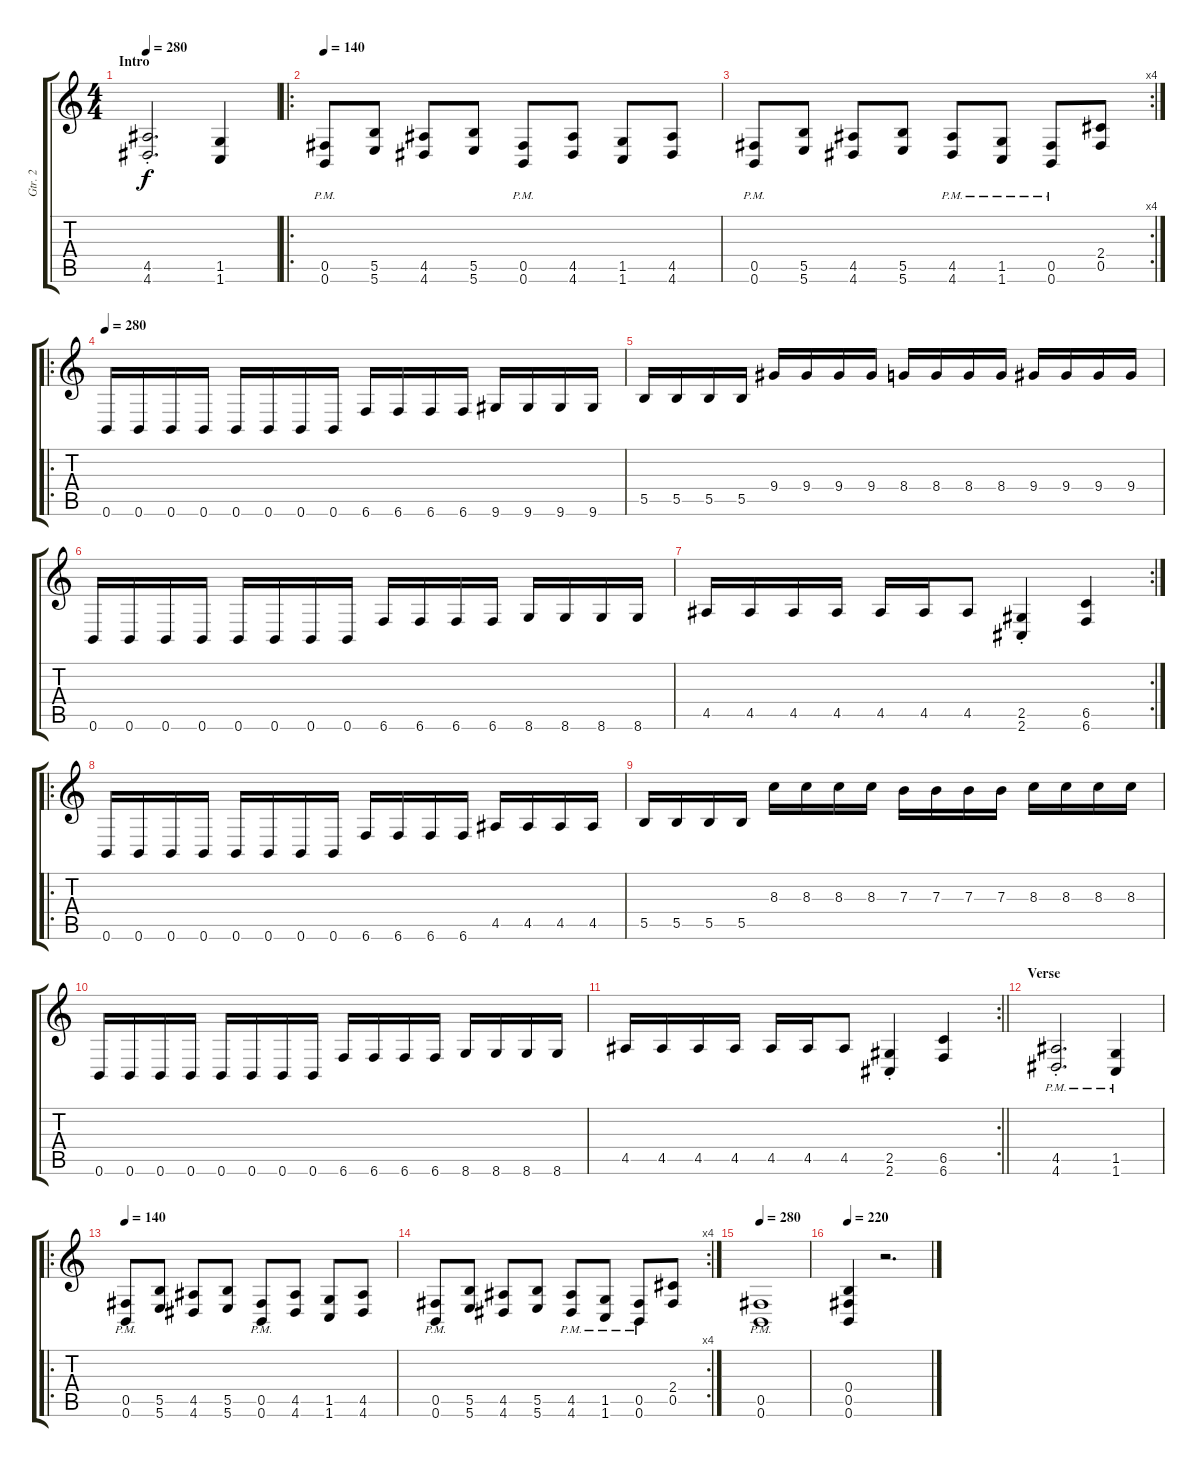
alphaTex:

\track ("Gtr. 2" "Gtr. 2") {instrument distortionguitar}
\staff {score tabs}
\tuning (Db4 Ab3 E3 B2 Gb2 B1) {hide}
\ts (4 4)
\section ("" "Intro")
\tempo 280
\clef g2
\ks c
(4.5{st} 4.6{st}).2{d dy f instrument distortionguitar} (1.5 1.6).4 |
\ro
\tempo 140
(0.5{pm} 0.6{pm}).8 (5.5 5.6).8 (4.5 4.6).8 (5.5 5.6).8 (0.5{pm} 0.6{pm}).8 (4.5 4.6).8 (1.5 1.6).8 (4.5 4.6).8 |
\rc 4
(0.5{pm} 0.6{pm}).8 (5.5 5.6).8 (4.5 4.6).8 (5.5 5.6).8 (4.5{pm} 4.6{pm}).8 (1.5{pm} 1.6{pm}).8 (0.5{pm} 0.6{pm}).8 (2.4 0.5).8 |
\ro
\tempo 280
0.6.16 0.6.16 0.6.16 0.6.16 0.6.16 0.6.16 0.6.16 0.6.16 6.6.16 6.6.16 6.6.16 6.6.16 9.6.16 9.6.16 9.6.16 9.6.16 |
5.5.16 5.5.16 5.5.16 5.5.16 9.4.16 9.4.16 9.4.16 9.4.16 8.4.16 8.4.16 8.4.16 8.4.16 9.4.16 9.4.16 9.4.16 9.4.16 |
0.6.16 0.6.16 0.6.16 0.6.16 0.6.16 0.6.16 0.6.16 0.6.16 6.6.16 6.6.16 6.6.16 6.6.16 8.6.16 8.6.16 8.6.16 8.6.16 |
\rc 2
4.5.16 4.5.16 4.5.16 4.5.16 4.5.16 4.5.16 4.5.8 (2.5{st} 2.6{st}).4 (6.5 6.6).4 |
\ro
0.6.16 0.6.16 0.6.16 0.6.16 0.6.16 0.6.16 0.6.16 0.6.16 6.6.16 6.6.16 6.6.16 6.6.16 4.5.16 4.5.16 4.5.16 4.5.16 |
5.5.16 5.5.16 5.5.16 5.5.16 8.3.16 8.3.16 8.3.16 8.3.16 7.3.16 7.3.16 7.3.16 7.3.16 8.3.16 8.3.16 8.3.16 8.3.16 |
0.6.16 0.6.16 0.6.16 0.6.16 0.6.16 0.6.16 0.6.16 0.6.16 6.6.16 6.6.16 6.6.16 6.6.16 8.6.16 8.6.16 8.6.16 8.6.16 |
\rc 2
\barLineRight lightlight
4.5.16 4.5.16 4.5.16 4.5.16 4.5.16 4.5.16 4.5.8 (2.5{st} 2.6{st}).4 (6.5 6.6).4 |
\section ("" "Verse")
(4.5{pm st} 4.6{pm st}).2{d} (1.5{pm} 1.6{pm}).4 |
\ro
\tempo 140
(0.5{pm} 0.6{pm}).8 (5.5 5.6).8 (4.5 4.6).8 (5.5 5.6).8 (0.5{pm} 0.6{pm}).8 (4.5 4.6).8 (1.5 1.6).8 (4.5 4.6).8 |
\rc 4
(0.5{pm} 0.6{pm}).8 (5.5 5.6).8 (4.5 4.6).8 (5.5 5.6).8 (4.5{pm} 4.6{pm}).8 (1.5{pm} 1.6{pm}).8 (0.5{pm} 0.6{pm}).8 (2.4 0.5).8 |
\tempo 280
(0.5{pm} 0.6{pm}).1 |
\tempo 220
(0.4 0.5 0.6).4 r.2{d}
